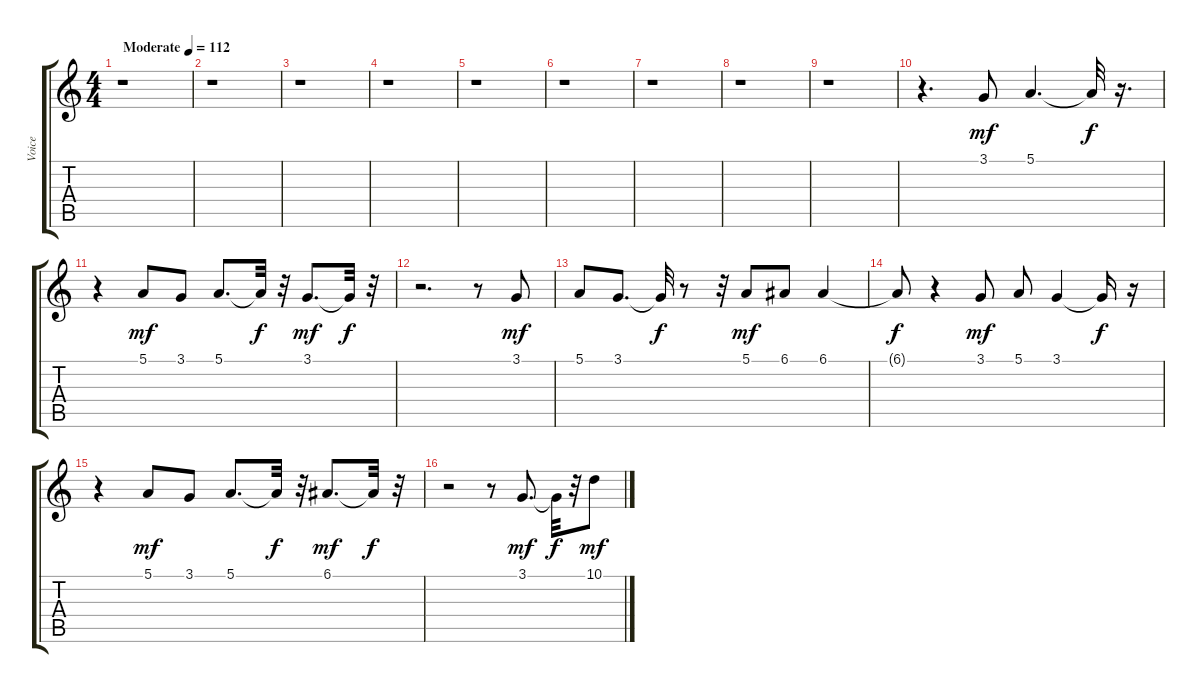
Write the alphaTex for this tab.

\track ("Voice" "Voice") {instrument voiceoohs}
\staff {score tabs}
\tuning (E4 B3 G3 D3 A2 E2) {hide}
\ts (4 4)
\tempo (112 "Moderate")
\clef g2
\ks c
r.1{dy mf instrument voiceoohs} |
r.1 |
r.1 |
r.1 |
r.1 |
r.1 |
r.1 |
r.1 |
r.1 |
r.4{d} 3.1.8 5.1.4{d} 5.1{t}.32{dy f} r.16{d} |
r.4 5.1.8{dy mf} 3.1.8 5.1.8{d} 5.1{t}.32{dy f} r.32 3.1.8{d dy mf} 3.1{t}.32{dy f} r.32 |
r.2{d} r.8 3.1.8{dy mf} |
5.1.8 3.1.8{d} 3.1{t}.32{dy f} r.8 r.32 5.1.8{dy mf} 6.1.8 6.1.4 |
6.1{t}.8{dy f} r.4 3.1.8{dy mf} 5.1.8 3.1.4 3.1{t}.16{dy f} r.16 |
r.4 5.1.8{dy mf} 3.1.8 5.1.8{d} 5.1{t}.32{dy f} r.32 6.1.8{d dy mf} 6.1{t}.32{dy f} r.32 |
r.2 r.8 3.1.8{d dy mf} 3.1{t}.32{dy f} r.32 10.1.8{dy mf}
